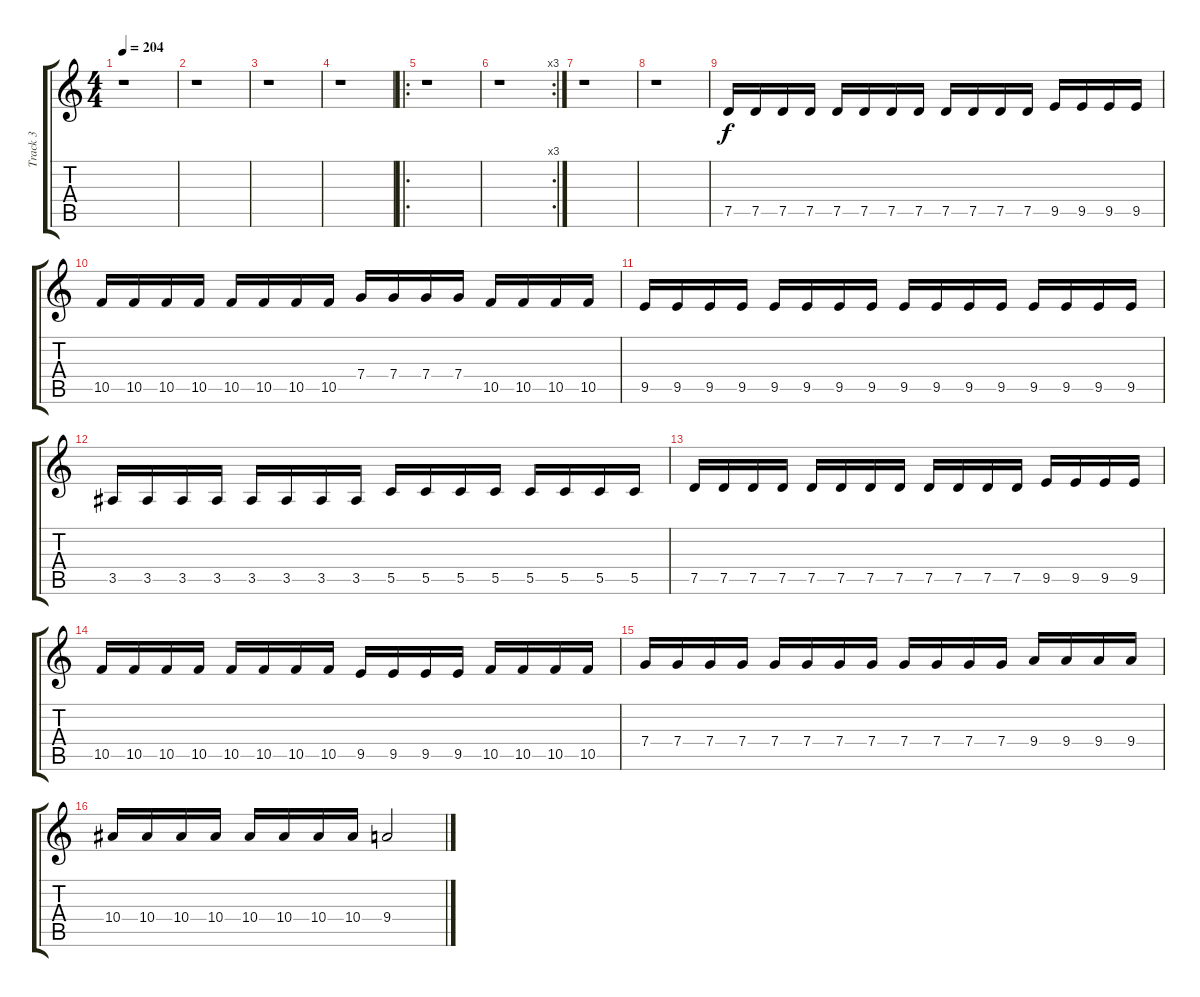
\track ("Track 3" "Track 3") {instrument distortionguitar}
\staff {score tabs}
\tuning (D4 A3 F3 C3 G2 D2) {hide}
\ts (4 4)
\tempo 204
\clef g2
\ks c
r.1{dy f} |
r.1 |
r.1 |
r.1 |
\ro
r.1 |
\rc 3
r.1 |
r.1 |
r.1 |
7.5.16 7.5.16 7.5.16 7.5.16 7.5.16 7.5.16 7.5.16 7.5.16 7.5.16 7.5.16 7.5.16 7.5.16 9.5.16 9.5.16 9.5.16 9.5.16 |
10.5.16 10.5.16 10.5.16 10.5.16 10.5.16 10.5.16 10.5.16 10.5.16 7.4.16 7.4.16 7.4.16 7.4.16 10.5.16 10.5.16 10.5.16 10.5.16 |
9.5.16 9.5.16 9.5.16 9.5.16 9.5.16 9.5.16 9.5.16 9.5.16 9.5.16 9.5.16 9.5.16 9.5.16 9.5.16 9.5.16 9.5.16 9.5.16 |
3.5.16 3.5.16 3.5.16 3.5.16 3.5.16 3.5.16 3.5.16 3.5.16 5.5.16 5.5.16 5.5.16 5.5.16 5.5.16 5.5.16 5.5.16 5.5.16 |
7.5.16 7.5.16 7.5.16 7.5.16 7.5.16 7.5.16 7.5.16 7.5.16 7.5.16 7.5.16 7.5.16 7.5.16 9.5.16 9.5.16 9.5.16 9.5.16 |
10.5.16 10.5.16 10.5.16 10.5.16 10.5.16 10.5.16 10.5.16 10.5.16 9.5.16 9.5.16 9.5.16 9.5.16 10.5.16 10.5.16 10.5.16 10.5.16 |
7.4.16 7.4.16 7.4.16 7.4.16 7.4.16 7.4.16 7.4.16 7.4.16 7.4.16 7.4.16 7.4.16 7.4.16 9.4.16 9.4.16 9.4.16 9.4.16 |
10.4.16 10.4.16 10.4.16 10.4.16 10.4.16 10.4.16 10.4.16 10.4.16 9.4.2
